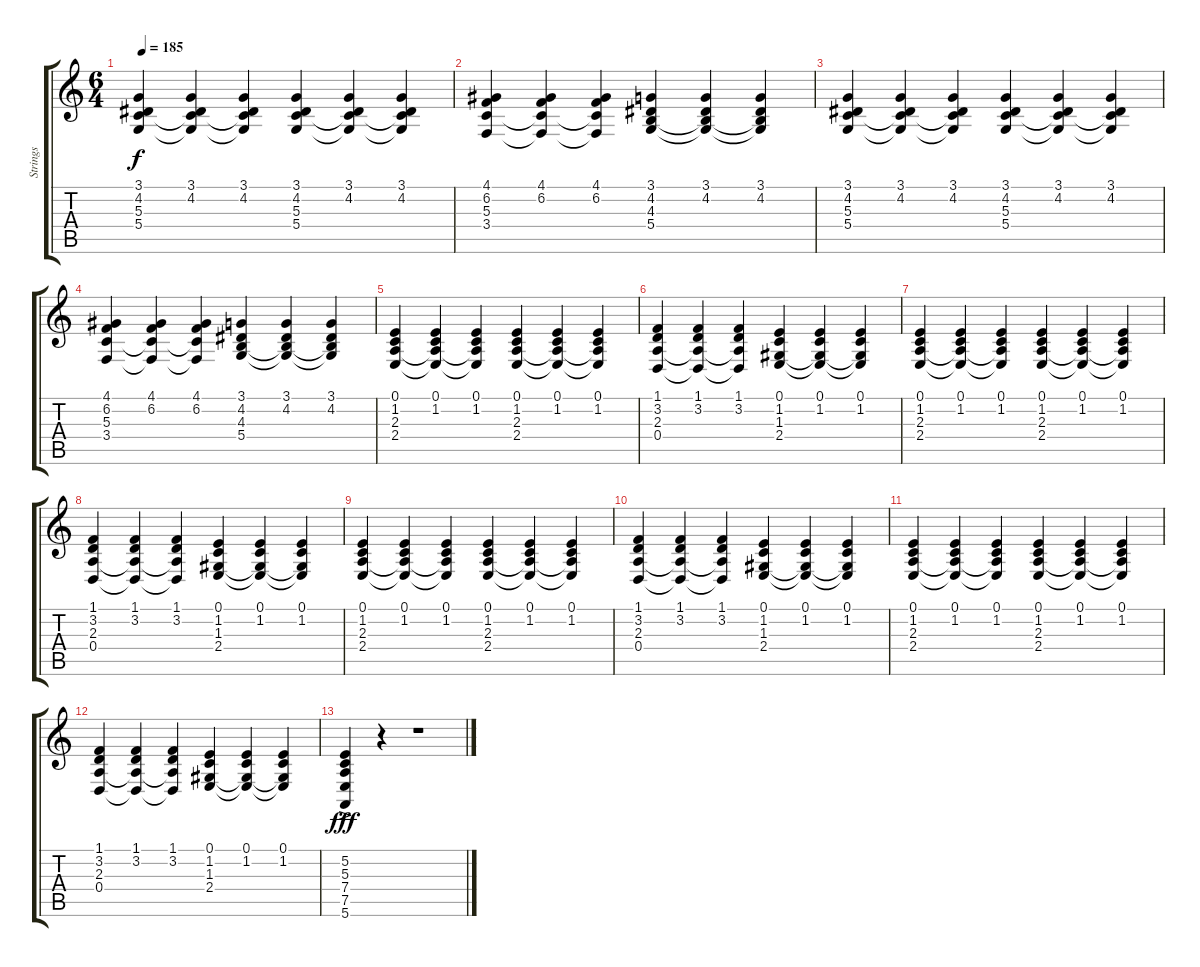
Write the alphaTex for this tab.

\track ("Strings" "Strings") {instrument synthstrings1}
\staff {score tabs}
\tuning (E4 B3 G3 D3 A2 E2) {hide}
\ts (6 4)
\tempo 185
\clef g2
\ks c
(3.1 4.2 5.3 5.4).4{dy f} (3.1 4.2 5.3{t} 5.4{t}).4 (3.1 4.2 5.3{t} 5.4{t}).4 (3.1 4.2 5.3 5.4).4 (3.1 4.2 5.3{t} 5.4{t}).4 (3.1 4.2 5.3{t} 5.4{t}).4 |
(4.1 6.2 5.3 3.4).4 (4.1 6.2 5.3{t} 3.4{t}).4 (4.1 6.2 5.3{t} 3.4{t}).4 (3.1 4.2 4.3 5.4).4 (3.1 4.2 4.3{t} 5.4{t}).4 (3.1 4.2 4.3{t} 5.4{t}).4 |
(3.1 4.2 5.3 5.4).4 (3.1 4.2 5.3{t} 5.4{t}).4 (3.1 4.2 5.3{t} 5.4{t}).4 (3.1 4.2 5.3 5.4).4 (3.1 4.2 5.3{t} 5.4{t}).4 (3.1 4.2 5.3{t} 5.4{t}).4 |
(4.1 6.2 5.3 3.4).4 (4.1 6.2 5.3{t} 3.4{t}).4 (4.1 6.2 5.3{t} 3.4{t}).4 (3.1 4.2 4.3 5.4).4 (3.1 4.2 4.3{t} 5.4{t}).4 (3.1 4.2 4.3{t} 5.4{t}).4 |
(0.1 1.2 2.3 2.4).4 (0.1 1.2 2.3{t} 2.4{t}).4 (0.1 1.2 2.3{t} 2.4{t}).4 (0.1 1.2 2.3 2.4).4 (0.1 1.2 2.3{t} 2.4{t}).4 (0.1 1.2 2.3{t} 2.4{t}).4 |
(1.1 3.2 2.3 0.4).4 (1.1 3.2 2.3{t} 0.4{t}).4 (1.1 3.2 2.3{t} 0.4{t}).4 (0.1 1.2 1.3 2.4).4 (0.1 1.2 1.3{t} 2.4{t}).4 (0.1 1.2 1.3{t} 2.4{t}).4 |
(0.1 1.2 2.3 2.4).4 (0.1 1.2 2.3{t} 2.4{t}).4 (0.1 1.2 2.3{t} 2.4{t}).4 (0.1 1.2 2.3 2.4).4 (0.1 1.2 2.3{t} 2.4{t}).4 (0.1 1.2 2.3{t} 2.4{t}).4 |
(1.1 3.2 2.3 0.4).4 (1.1 3.2 2.3{t} 0.4{t}).4 (1.1 3.2 2.3{t} 0.4{t}).4 (0.1 1.2 1.3 2.4).4 (0.1 1.2 1.3{t} 2.4{t}).4 (0.1 1.2 1.3{t} 2.4{t}).4 |
(0.1 1.2 2.3 2.4).4 (0.1 1.2 2.3{t} 2.4{t}).4 (0.1 1.2 2.3{t} 2.4{t}).4 (0.1 1.2 2.3 2.4).4 (0.1 1.2 2.3{t} 2.4{t}).4 (0.1 1.2 2.3{t} 2.4{t}).4 |
(1.1 3.2 2.3 0.4).4 (1.1 3.2 2.3{t} 0.4{t}).4 (1.1 3.2 2.3{t} 0.4{t}).4 (0.1 1.2 1.3 2.4).4 (0.1 1.2 1.3{t} 2.4{t}).4 (0.1 1.2 1.3{t} 2.4{t}).4 |
(0.1 1.2 2.3 2.4).4 (0.1 1.2 2.3{t} 2.4{t}).4 (0.1 1.2 2.3{t} 2.4{t}).4 (0.1 1.2 2.3 2.4).4 (0.1 1.2 2.3{t} 2.4{t}).4 (0.1 1.2 2.3{t} 2.4{t}).4 |
(1.1 3.2 2.3 0.4).4 (1.1 3.2 2.3{t} 0.4{t}).4 (1.1 3.2 2.3{t} 0.4{t}).4 (0.1 1.2 1.3 2.4).4 (0.1 1.2 1.3{t} 2.4{t}).4 (0.1 1.2 1.3{t} 2.4{t}).4 |
(5.2{ac} 5.3{ac} 7.4{ac} 7.5{ac} 5.6{ac}).4{dy fff volume 16} r.4 r.1
